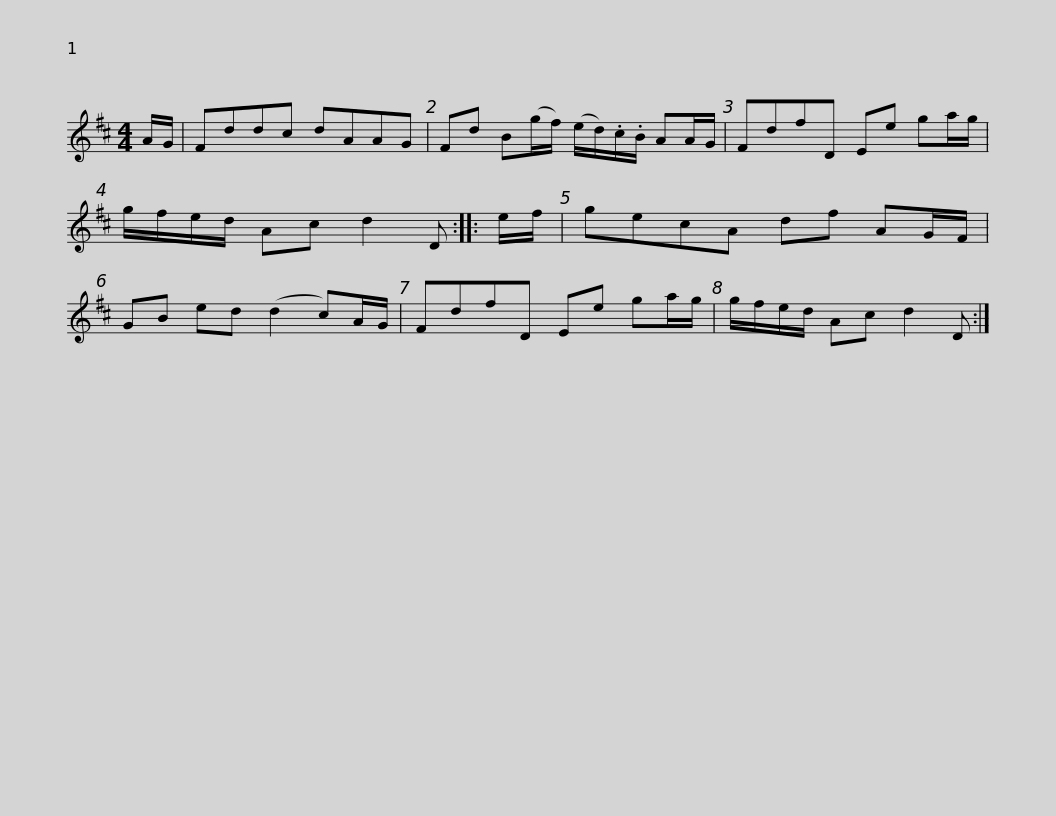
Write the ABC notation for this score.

X:1
L:1/8
M:4/4
I:linebreak $
K:D
V:1 treble
V:1
 A/G/ | Fddc dAAG | Fd B(g/f/) (e/d/).c/.B/ AA/G/ | FdfD Ee ga/g/ | g/f/e/d/ Ac d2 D :: %5
 e/f/ |$ gecA df AG/F/ | GB ed (d2 c)A/G/ | FdfD Ee ga/g/ | g/f/e/d/ Ac d2 D :| %10
